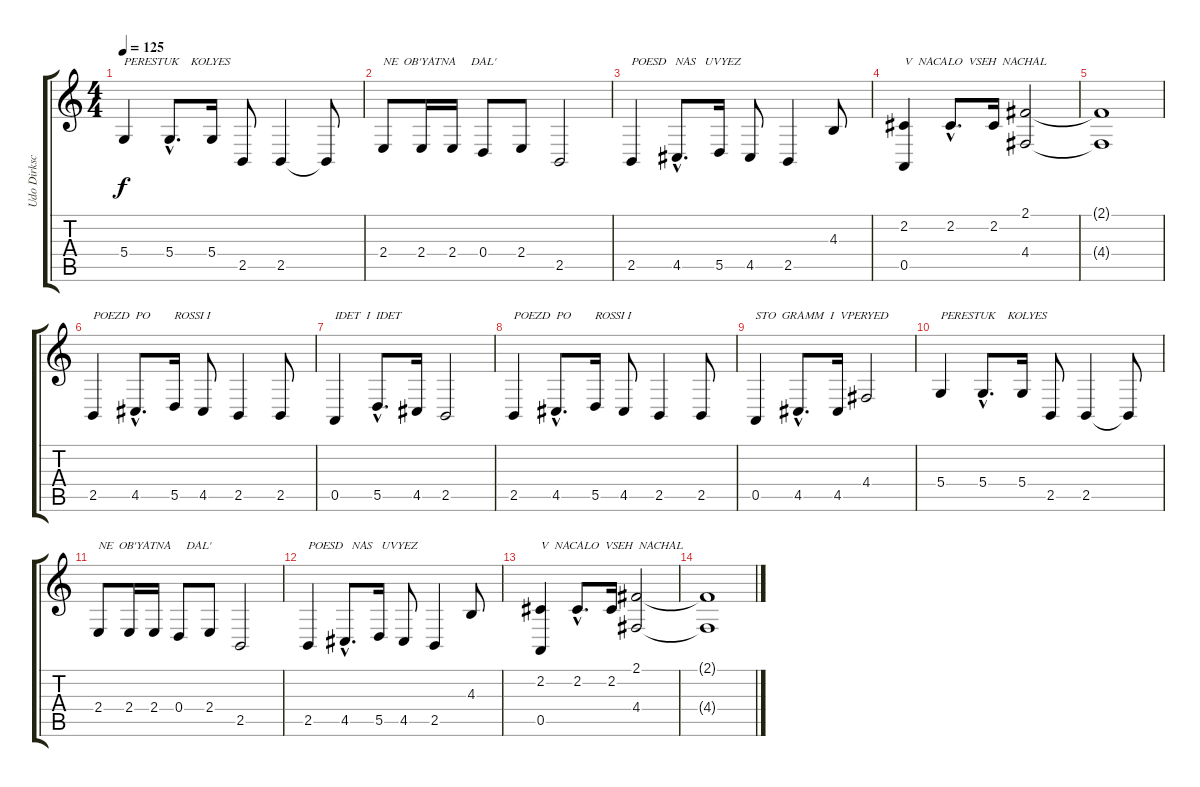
\track ("Udo Dirkschneider - -vocal" "Udo Dirksc") {instrument voiceoohs}
\staff {score tabs}
\tuning (E4 B3 G3 D3 A2 E2) {hide}
\ts (4 4)
\tempo 125
\clef g2
\ks c
5.4.4{txt "PERESTUK    KOLYES" dy f} 5.4{hac}.8{d} 5.4.16 2.5.8 2.5.4 2.5{t}.8 |
2.4.8{txt "NE  OB'YATNA     DAL'"} 2.4.16 2.4.16 0.4.8 2.4.8 2.5.2 |
2.5.4{txt "POESD   NAS   UVYEZ"} 4.5{hac}.8{d} 5.5.16 4.5.8 2.5.4 4.3.8 |
(2.2 0.5).4{txt "V  NACALO  VSEH  NACHAL"} 2.2{hac}.8{d} 2.2.16 (2.1 4.4).2 |
(2.1{t} 4.4{t}).1 |
2.5.4{txt "POEZD  PO        ROSSI I"} 4.5{hac}.8{d} 5.5.16 4.5.8 2.5.4 2.5.8 |
0.5.4{txt "IDET  I  IDET"} 5.5{hac}.8{d} 4.5.16 2.5.2 |
2.5.4{txt "POEZD  PO        ROSSI I"} 4.5{hac}.8{d} 5.5.16 4.5.8 2.5.4 2.5.8 |
0.5.4{txt "STO  GRAMM  I  VPERYED"} 4.5{hac}.8{d} 4.5.16 4.4.2 |
5.4.4{txt "PERESTUK    KOLYES"} 5.4{hac}.8{d} 5.4.16 2.5.8 2.5.4 2.5{t}.8 |
2.4.8{txt "NE  OB'YATNA     DAL'"} 2.4.16 2.4.16 0.4.8 2.4.8 2.5.2 |
2.5.4{txt "POESD   NAS   UVYEZ"} 4.5{hac}.8{d} 5.5.16 4.5.8 2.5.4 4.3.8 |
(2.2 0.5).4{txt "V  NACALO  VSEH  NACHAL"} 2.2{hac}.8{d} 2.2.16 (2.1 4.4).2 |
(2.1{t} 4.4{t}).1
